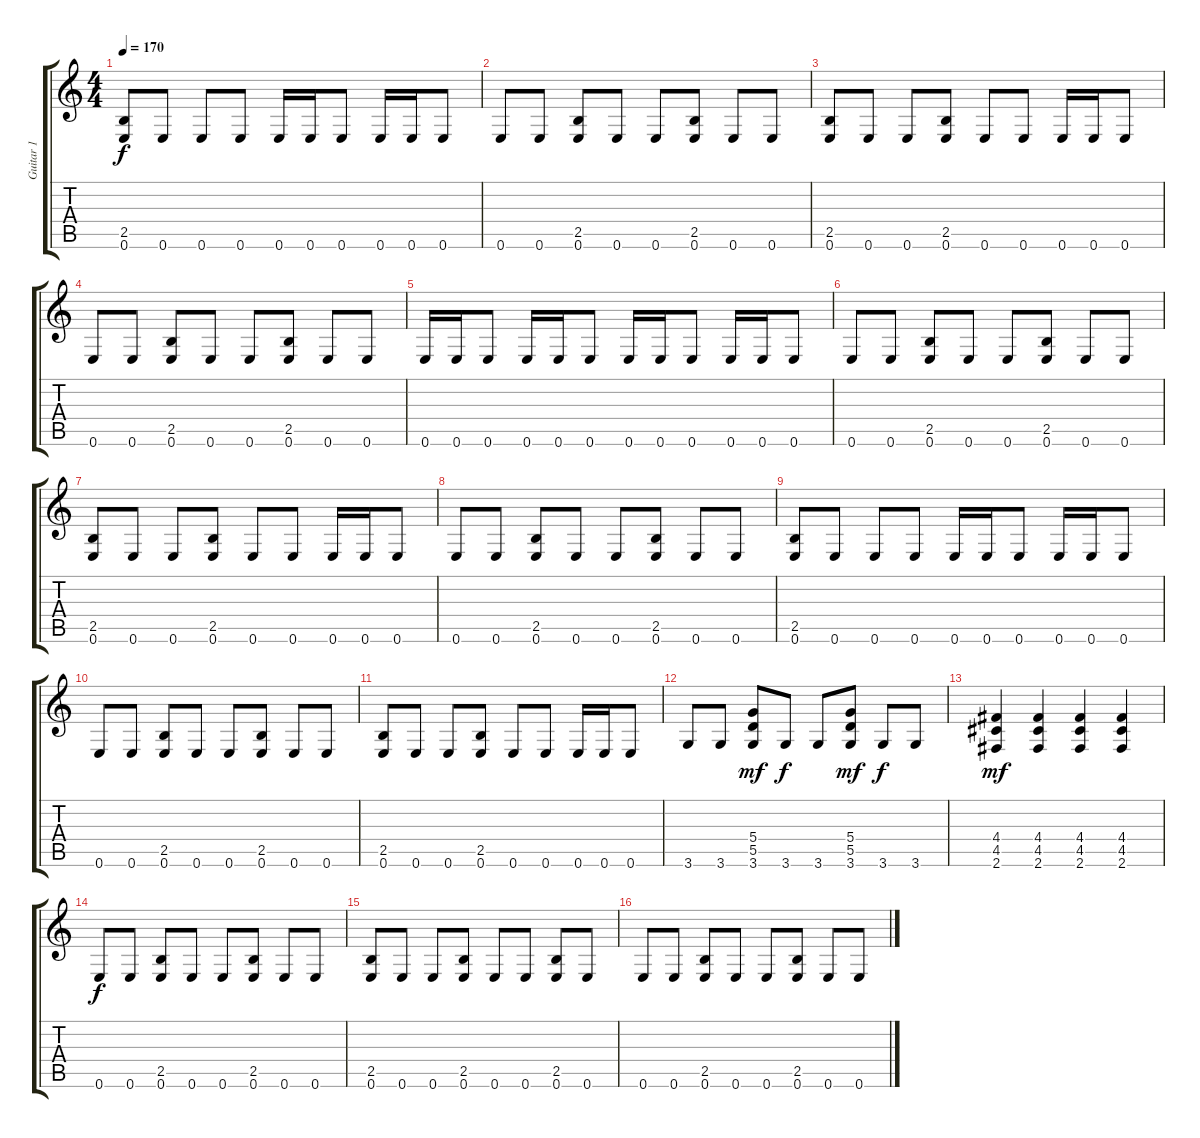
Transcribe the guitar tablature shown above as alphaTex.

\track ("Guitar 1" "Guitar 1") {instrument overdrivenguitar}
\staff {score tabs}
\tuning (E4 B3 G3 D3 A2 E2) {hide}
\ts (4 4)
\tempo 170
\clef g2
\ks c
(2.5 0.6).8{dy f} 0.6.8 0.6.8 0.6.8 0.6.16 0.6.16 0.6.8 0.6.16 0.6.16 0.6.8 |
0.6.8 0.6.8 (2.5 0.6).8 0.6.8 0.6.8 (2.5 0.6).8 0.6.8 0.6.8 |
(2.5 0.6).8 0.6.8 0.6.8 (2.5 0.6).8 0.6.8 0.6.8 0.6.16 0.6.16 0.6.8 |
0.6.8 0.6.8 (2.5 0.6).8 0.6.8 0.6.8 (2.5 0.6).8 0.6.8 0.6.8 |
0.6.16 0.6.16 0.6.8 0.6.16 0.6.16 0.6.8 0.6.16 0.6.16 0.6.8 0.6.16 0.6.16 0.6.8 |
0.6.8{volume 12} 0.6.8 (2.5 0.6).8 0.6.8 0.6.8 (2.5 0.6).8 0.6.8 0.6.8 |
(2.5 0.6).8 0.6.8 0.6.8 (2.5 0.6).8 0.6.8 0.6.8 0.6.16 0.6.16 0.6.8 |
0.6.8 0.6.8 (2.5 0.6).8 0.6.8 0.6.8 (2.5 0.6).8 0.6.8 0.6.8 |
(2.5 0.6).8 0.6.8 0.6.8 0.6.8 0.6.16 0.6.16 0.6.8 0.6.16 0.6.16 0.6.8 |
0.6.8 0.6.8 (2.5 0.6).8 0.6.8 0.6.8 (2.5 0.6).8 0.6.8 0.6.8 |
(2.5 0.6).8 0.6.8 0.6.8 (2.5 0.6).8 0.6.8 0.6.8 0.6.16 0.6.16 0.6.8 |
3.6.8 3.6.8 (5.4 5.5 3.6).8{dy mf} 3.6.8{dy f} 3.6.8 (5.4 5.5 3.6).8{dy mf} 3.6.8{dy f} 3.6.8 |
(4.4 4.5 2.6).4{dy mf} (4.4 4.5 2.6).4 (4.4 4.5 2.6).4 (4.4 4.5 2.6).4 |
0.6.8{dy f} 0.6.8 (2.5 0.6).8 0.6.8 0.6.8 (2.5 0.6).8 0.6.8 0.6.8 |
(2.5 0.6).8 0.6.8 0.6.8 (2.5 0.6).8 0.6.8 0.6.8 (2.5 0.6).8 0.6.8 |
0.6.8 0.6.8 (2.5 0.6).8 0.6.8 0.6.8 (2.5 0.6).8 0.6.8 0.6.8
